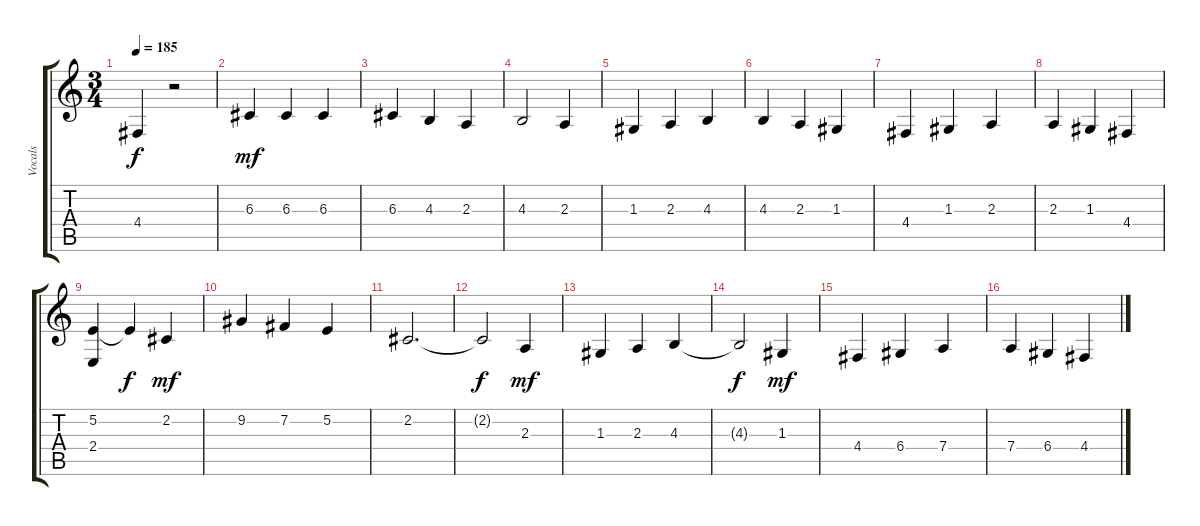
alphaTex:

\track ("Vocals" "Vocals") {instrument ocarina}
\staff {score tabs}
\tuning (E4 B3 G3 D3 A2 E2) {hide}
\ts (3 4)
\tempo 185
\clef g2
\ks c
4.4{t}.4{dy f} r.2 |
6.3.4{dy mf} 6.3.4 6.3.4 |
6.3.4 4.3.4 2.3.4 |
4.3.2 2.3.4 |
1.3.4 2.3.4 4.3.4 |
4.3.4 2.3.4 1.3.4 |
4.4.4 1.3.4 2.3.4 |
2.3.4 1.3.4 4.4.4 |
(5.2 2.4).4 5.2{t}.4{dy f} 2.2.4{dy mf} |
9.2.4 7.2.4 5.2.4 |
2.2.2{d} |
2.2{t}.2{dy f} 2.3.4{dy mf} |
1.3.4 2.3.4 4.3.4 |
4.3{t}.2{dy f} 1.3.4{dy mf} |
4.4.4 6.4.4 7.4.4 |
7.4.4 6.4.4 4.4.4
